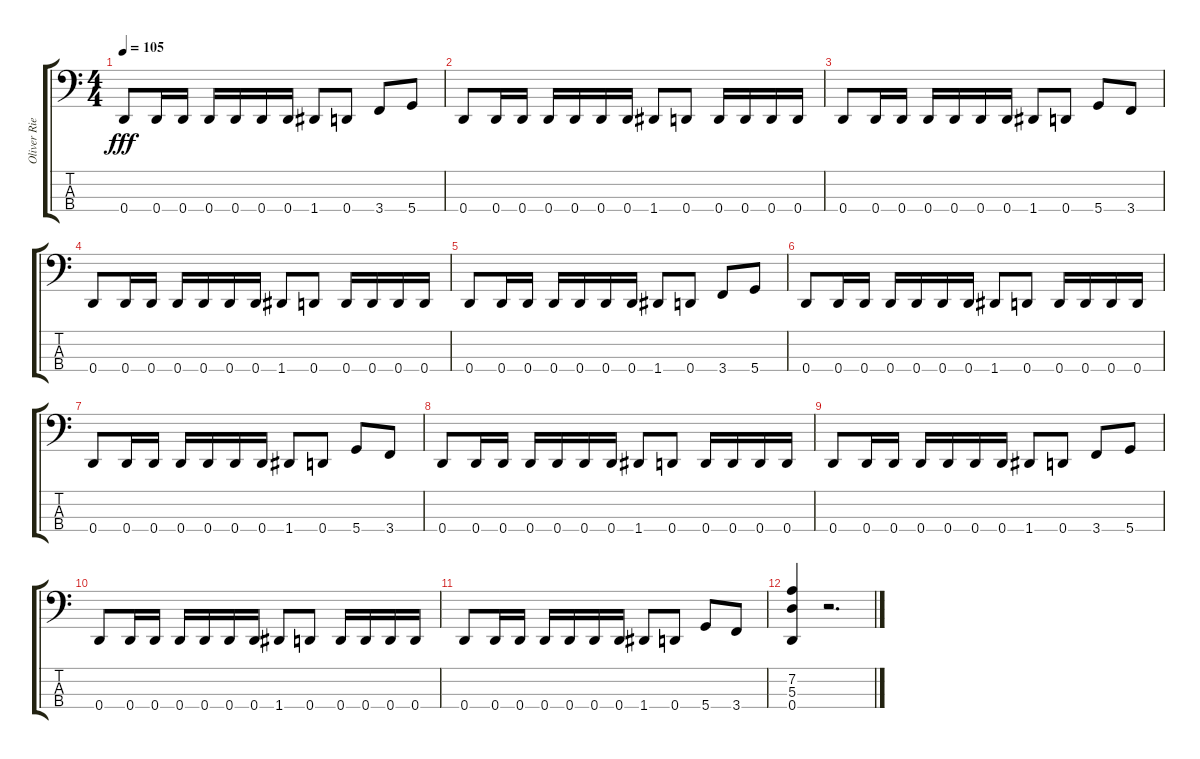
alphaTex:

\track ("Oliver Riedel" "Oliver Rie") {instrument electricbassfinger}
\staff {score tabs}
\tuning (G2 D2 A1 D1) {hide}
\ts (4 4)
\tempo 105
\clef f4
\ks c
0.4.8{dy fff} 0.4.16 0.4.16 0.4.16 0.4.16 0.4.16 0.4.16 1.4.8 0.4.8 3.4.8 5.4.8 |
0.4.8 0.4.16 0.4.16 0.4.16 0.4.16 0.4.16 0.4.16 1.4.8 0.4.8 0.4.16 0.4.16 0.4.16 0.4.16 |
0.4.8 0.4.16 0.4.16 0.4.16 0.4.16 0.4.16 0.4.16 1.4.8 0.4.8 5.4.8 3.4.8 |
0.4.8 0.4.16 0.4.16 0.4.16 0.4.16 0.4.16 0.4.16 1.4.8 0.4.8 0.4.16 0.4.16 0.4.16 0.4.16 |
0.4.8 0.4.16 0.4.16 0.4.16 0.4.16 0.4.16 0.4.16 1.4.8 0.4.8 3.4.8 5.4.8 |
0.4.8 0.4.16 0.4.16 0.4.16 0.4.16 0.4.16 0.4.16 1.4.8 0.4.8 0.4.16 0.4.16 0.4.16 0.4.16 |
0.4.8 0.4.16 0.4.16 0.4.16 0.4.16 0.4.16 0.4.16 1.4.8 0.4.8 5.4.8 3.4.8 |
0.4.8 0.4.16 0.4.16 0.4.16 0.4.16 0.4.16 0.4.16 1.4.8 0.4.8 0.4.16 0.4.16 0.4.16 0.4.16 |
0.4.8 0.4.16 0.4.16 0.4.16 0.4.16 0.4.16 0.4.16 1.4.8 0.4.8 3.4.8 5.4.8 |
0.4.8 0.4.16 0.4.16 0.4.16 0.4.16 0.4.16 0.4.16 1.4.8 0.4.8 0.4.16 0.4.16 0.4.16 0.4.16 |
0.4.8 0.4.16 0.4.16 0.4.16 0.4.16 0.4.16 0.4.16 1.4.8 0.4.8 5.4.8 3.4.8 |
(7.2 5.3 0.4).4 r.2{d}
